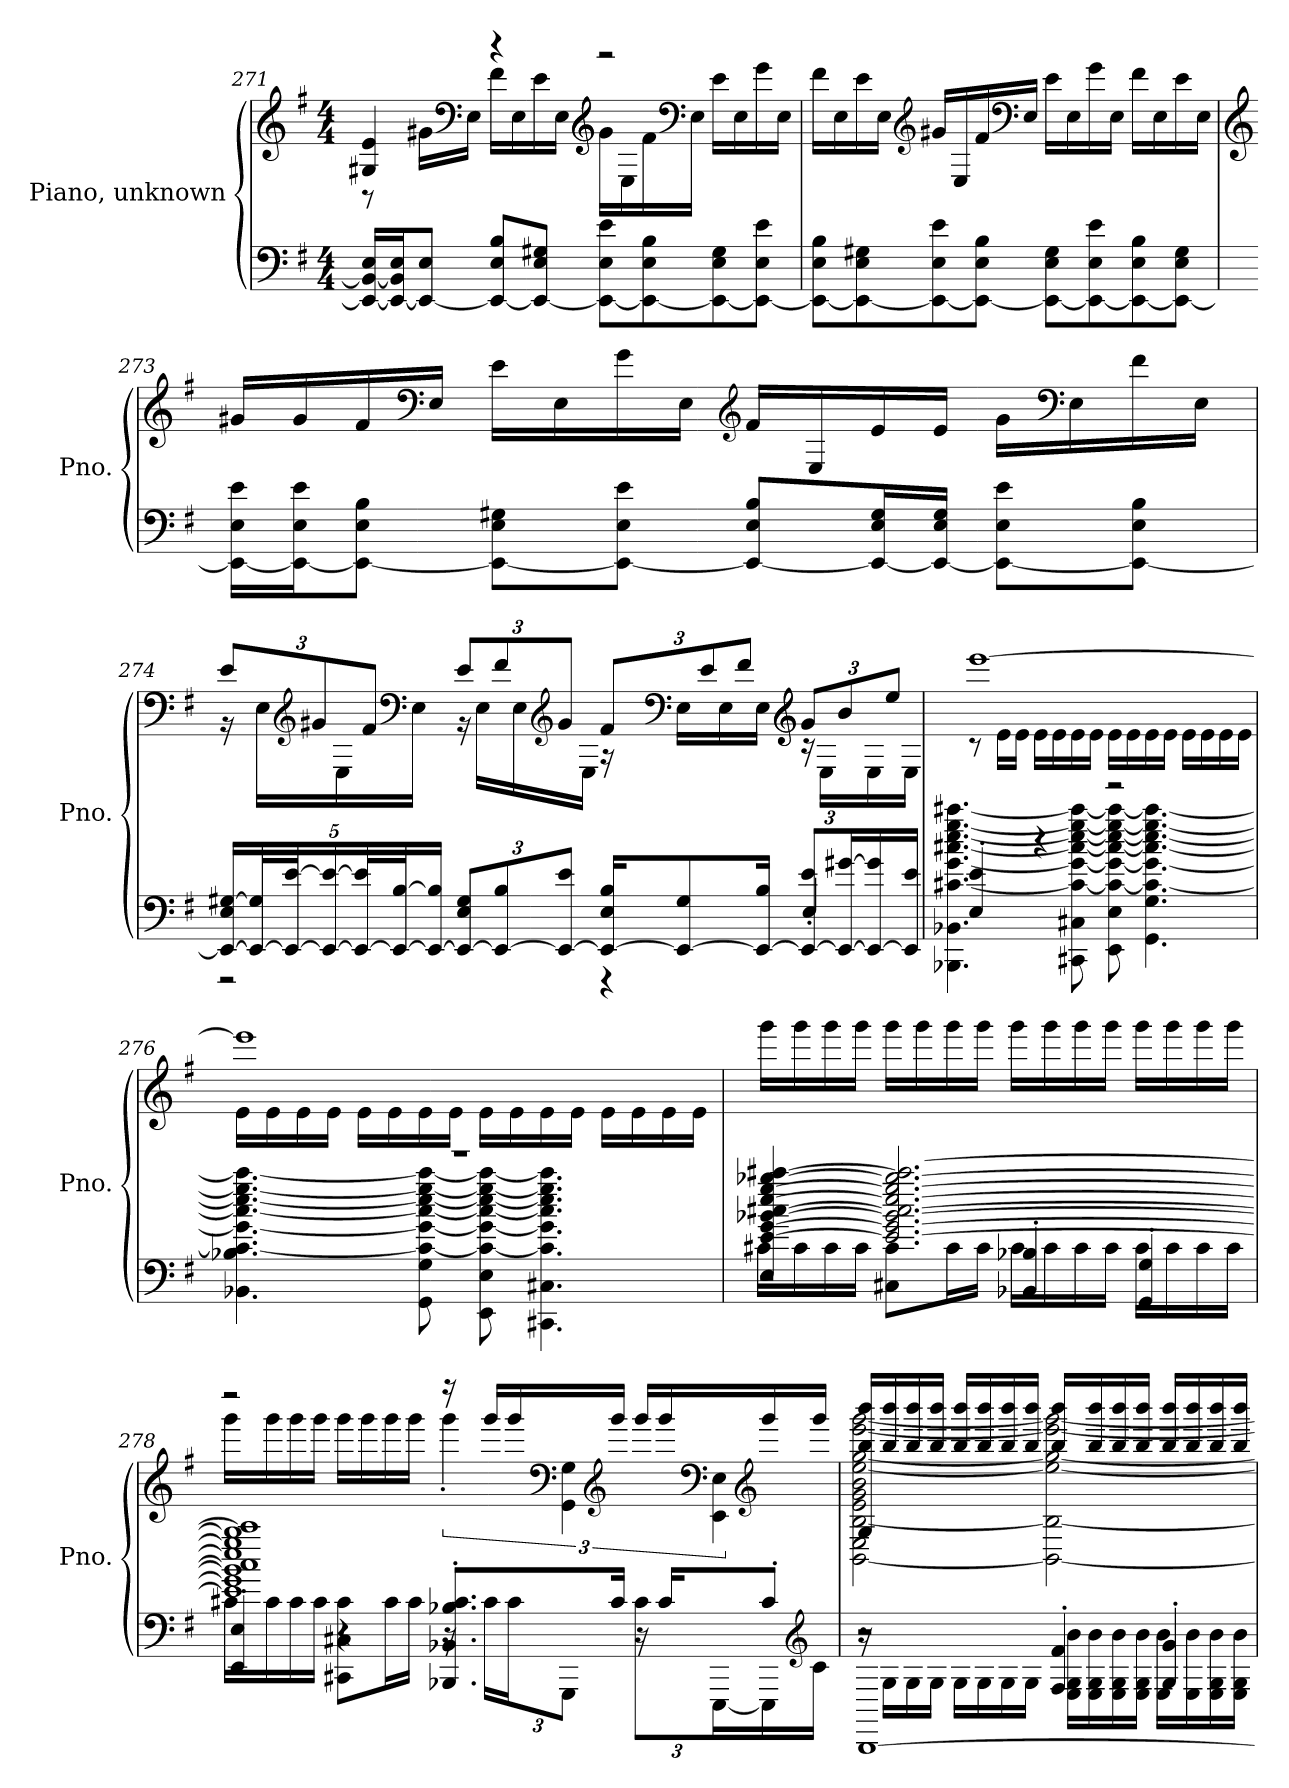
**kern	**kern
*part1	*part1
*staff2	*staff1
*I"Piano, unknown	*
*I'Pno.	*
!!LO:LB:g=z
*clefF4	*clefG2
*k[f#]	*k[f#]
*M4/4	*M4/4
=271	=271
*	*^
16EE/_ 16BB/_ 16E/LL	4G#X/ 4e/	8r
16EE/_ 16BB/] 16E/J	.	.
8EE/_ 8E/J	.	16g#X\LL
*	*clefF4	*
.	.	16E\JJ
8EE/_ 8E/ 8B/L	4r	16f#\LL
.	.	16E\
8EE/_ 8E/ 8G#X/J	.	16e\
.	.	16E\JJ
*	*clefG2	*
8EE\_ 8E\ 8e\L	2r	16g#\LL
.	.	16E\
8EE\_ 8E\ 8B\	.	16f#\
*	*clefF4	*
.	.	16E\JJ
8EE\_ 8E\ 8G#\	.	16e\LL
.	.	16E\
8EE\_ 8E\ 8e\J	.	16g#\
.	.	16E\JJ
*	*v	*v
=272	=272
8EE\_ 8E\ 8B\L	16f#\LL
.	16E\
8EE\_ 8E\ 8G#X\	16e\
.	16E\JJ
*	*clefG2
8EE\_ 8E\ 8e\	16g#X/LL
.	16E/
8EE\_ 8E\ 8B\J	16f#/
*	*clefF4
.	16E/JJ
8EE\_ 8E\ 8G#\L	16e\LL
.	16E\
8EE\_ 8E\ 8e\	16g#\
.	16E\JJ
8EE\_ 8E\ 8B\	16f#\LL
.	16E\
8EE\_ 8E\ 8G#\J	16e\
.	16E\JJ
!!LO:PB:g=z
=273	=273
*	*clefG2
16EE\_ 16E\ 16e\LL	16g#X/LL
16EE\_ 16E\ 16e\J	16g#/
8EE\_ 8E\ 8B\J	16f#/
*	*clefF4
.	16E/JJ
8EE\_ 8E\ 8G#X\L	16e\LL
.	16E\
8EE\_ 8E\ 8e\J	16g#\
.	16E\JJ
*	*clefG2
8EE/_ 8E/ 8B/L	16f#/LL
.	16E/
16EE/_ 16E/ 16G#/L	16e/
16EE/_ 16E/ 16G#/JJ	16e/JJ
8EE\_ 8E\ 8e\L	16g#\LL
*	*clefF4
.	16E\
8EE\_ 8E\ 8B\J	16f#\
.	16E\JJ
!!LO:LB:g=z
=274	=274
*Xbrackettup	*Xbrackettup
*^	*^
20EE/_ 20E/ [20G#X/LL	2r	12e/L	16r
40EE/_ 40G#/]L	.	.	.
.	.	.	16E\LL
40EE/_ [40e/J	.	.	.
*	*	*clefG2	*
.	.	12g#X/	.
20EE/_ 20e/_	.	.	.
.	.	.	16E\
40EE/_ 40e/]L	.	.	.
.	.	12f#/J	.
40EE/_ [40B/J	.	.	.
*	*	*clefF4	*
.	.	.	16E\JJ
20EE/_ 20B/]JJ	.	.	.
12EE/_ 12E/ 12G#/L	.	12e/L	16r
.	.	.	16E\LL
12EE/_ 12B/	.	12f#/	.
.	.	.	16E\
*	*	*clefG2	*
12EE/_ 12e/J	.	12g#/J	.
.	.	.	16E\JJ
16EE/_ 16E/ 16B/KL	4r	12f#/L	16r
*	*	*clefF4	*
8EE/_ 8G#/	.	.	16E\LL
.	.	12e/	.
.	.	.	16E\
.	.	12f#/J	.
16EE/_ 16B/Jk	.	.	16E\JJ
*	*	*clefG2	*
12EE/_ 12e/L	4E'/	12g#/L	16r
.	.	.	16E\LL
24EE/_ [24g#X/L	.	12b/	.
16EE/_ 16g#/]	.	.	16E\
.	.	12ee/J	.
16EE/] 16e/JJ	.	.	16E\JJ
!!LO:LB:g=z	!!
=275	=275	=275	=275
4E/' 4e/'	4.BBB-X\ 4.BB-X\ [4.c#X\ [4.g\ [4.cc#X\ [4.ee\ [4.gg\ [4.ccc#X\	[1eee	8r
.	.	.	16e\LL
.	.	.	16e\JJ
4r	.	.	16e\LL
.	.	.	16e\
.	8CC#X\ 8C#X\ 8c#\_ 8g\_ 8cc#\_ 8ee\_ 8gg\_ 8ccc#\_	.	16e\
.	.	.	16e\JJ
2r	8EE\ 8E\ 8c#\_ 8g\_ 8cc#\_ 8ee\_ 8gg\_ 8ccc#\_	.	16e\LL
.	.	.	16e\
.	4.GG\ 4.G\ 4.c#\_ 4.g\_ 4.cc#\_ 4.ee\_ 4.gg\_ 4.ccc#\_	.	16e\
.	.	.	16e\JJ
.	.	.	16e\LL
.	.	.	16e\
.	.	.	16e\
.	.	.	16e\JJ
=276	=276	=276	=276
1r	4.BB-X\ 4.B-X\ 4.c#\_ 4.g\_ 4.cc#\_ 4.ee\_ 4.gg\_ 4.ccc#\_	1eee]	16e\LL
.	.	.	16e\
.	.	.	16e\
.	.	.	16e\JJ
.	.	.	16e\LL
.	.	.	16e\
.	8GG\ 8G\ 8c#\_ 8g\_ 8cc#\_ 8ee\_ 8gg\_ 8ccc#\_	.	16e\
.	.	.	16e\JJ
.	8EE\ 8E\ 8c#\_ 8g\_ 8cc#\_ 8ee\_ 8gg\_ 8ccc#\_	.	16e\LL
.	.	.	16e\
.	4.CC#X\ 4.C#X\ 4.c#\] 4.g\] 4.cc#\] 4.ee\] 4.gg\] 4.ccc#\]	.	16e\
.	.	.	16e\JJ
.	.	.	16e\LL
.	.	.	16e\
.	.	.	16e\
.	.	.	16e\JJ
*	*	*v	*v
!!LO:LB:g=z
=277	=277	=277
*	*^	*
4E/ [4e/ [4g/ [4b-X/ [4cc#X/ [4ee/ [4gg/ [4bb-X/ [4ccc#X/	16c#X\LL	2r	16ggg\LL
.	16c#\	.	16ggg\
.	16c#\	.	16ggg\
.	16c#\JJ	.	16ggg\JJ
2.e/_ 2.g/_ 2.b-/_ 2.cc#/_ 2.ee/_ 2.gg/_ 2.bb-/_ 2.ccc#/_	8C#X\ 8c#\L	.	16ggg\LL
.	.	.	16ggg\
.	16c#\L	.	16ggg\
.	16c#\JJ	.	16ggg\JJ
.	16c#\LL	4BB-X/' 4B-X/'	16ggg\LL
.	16c#\	.	16ggg\
.	16c#\	.	16ggg\
.	16c#\JJ	.	16ggg\JJ
.	16c#\LL	4GG/' 4G/'	16ggg\LL
.	16c#\	.	16ggg\
.	16c#\	.	16ggg\
.	16c#\JJ	.	16ggg\JJ
!!LO:LB:g=z
=278	=278	=278	=278
*	*	*	*^
1e] 1g] 1b-] 1cc#] 1ee] 1gg] 1bb-] 1ccc#]	16c#X\LL	4EE/' 4E/'	2r	16ggg\LL
.	16c#\	.	.	16ggg\
.	16c#\	.	.	16ggg\
.	16c#\JJ	.	.	16ggg\JJ
.	8CC#X\ 8C#X\ 8c#\L	4r	.	16ggg\LL
.	.	.	.	16ggg\
.	16c#\L	.	.	16ggg\
.	16c#\JJ	.	.	16ggg\JJ
*	*	*	*	*brackettup
.	16r	8.BBB-X/' 8.BB-X/' 8.B-X/' 8.c#/'L	16r	6ggg'\
.	16c#\LL	.	16ggg/LL	.
.	24c#\J	.	16ggg/	.
*	*	*	*clefF4	*
.	12GGG\J	.	.	6GG\ 6G\
*	*	*	*clefG2	*
.	.	16c#/Jk	16ggg/JJ	.
.	12c#\L	16r	16ggg/LL	.
.	.	16c#/KL	16ggg/	.
*	*	*	*clefF4	*
.	[24EEE\L	.	.	6EE\ 6E\
*	*	*	*clefG2	*
.	16EEE\]	8c#'/J	16ggg/	.
*clefG2	*	*	*	*
.	16c#\JJ	.	16ggg/JJ	.
!!LO:LB:g=z	!!
=279	=279	=279	=279	=279
2r	16r	[1BBB	16G/ 16bb/ 16bbb/LL	[2BB\ 2E\ [2B\ 2e\ 2g\ 2b\ [2ee\ [2gg\ [2eee\ [2ggg\
.	16G\LL	.	16bb/ 16bbb/	.
.	16G\	.	16bb/ 16bbb/	.
.	16G\JJ	.	16bb/ 16bbb/JJ	.
.	16G\LL	.	16bb/ 16bbb/LL	.
.	16G\	.	16bb/ 16bbb/	.
.	16G\	.	16bb/ 16bbb/	.
.	16G\JJ	.	16bb/ 16bbb/JJ	.
4F#/' 4f#/'	16E\ 16G\ 16b\LL	.	16bb/ 16bbb/LL	2BB\_ 2B\_ 2ee\_ 2gg\_ 2eee\_ 2ggg\_
.	16E\ 16G\ 16b\	.	16bb/ 16bbb/	.
.	16E\ 16G\ 16b\	.	16bb/ 16bbb/	.
.	16E\ 16G\ 16b\JJ	.	16bb/ 16bbb/JJ	.
4G/' 4g/'	16E\ 16b\LL	.	16bb/ 16bbb/LL	.
.	16E\ 16b\	.	16bb/ 16bbb/	.
.	16E\ 16G\ 16b\	.	16bb/ 16bbb/	.
.	16E\ 16G\ 16b\JJ	.	16bb/ 16bbb/JJ	.
*v	*v	*v	*	*
*	*v	*v
=	=
*-	*-
